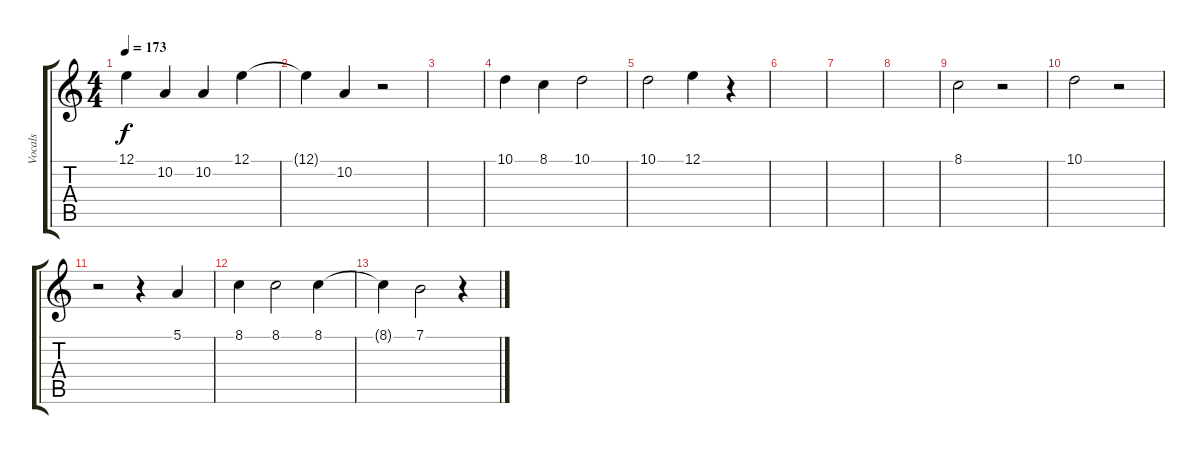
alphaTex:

\track ("Vocals" "Vocals") {instrument synthvoice}
\staff {score tabs}
\tuning (E4 B3 G3 D3 A2 E2) {hide}
\ts (4 4)
\tempo 173
\clef g2
\ks c
12.1.4{dy f} 10.2.4 10.2.4 12.1.4 |
12.1{t}.4 10.2.4 r.2 |
|
10.1.4 8.1.4 10.1.2 |
10.1.2 12.1.4 r.4 |
|
|
|
8.1.2 r.2 |
10.1.2 r.2 |
r.2 r.4 5.1.4 |
8.1.4 8.1.2 8.1.4 |
8.1{t}.4 7.1.2 r.4
